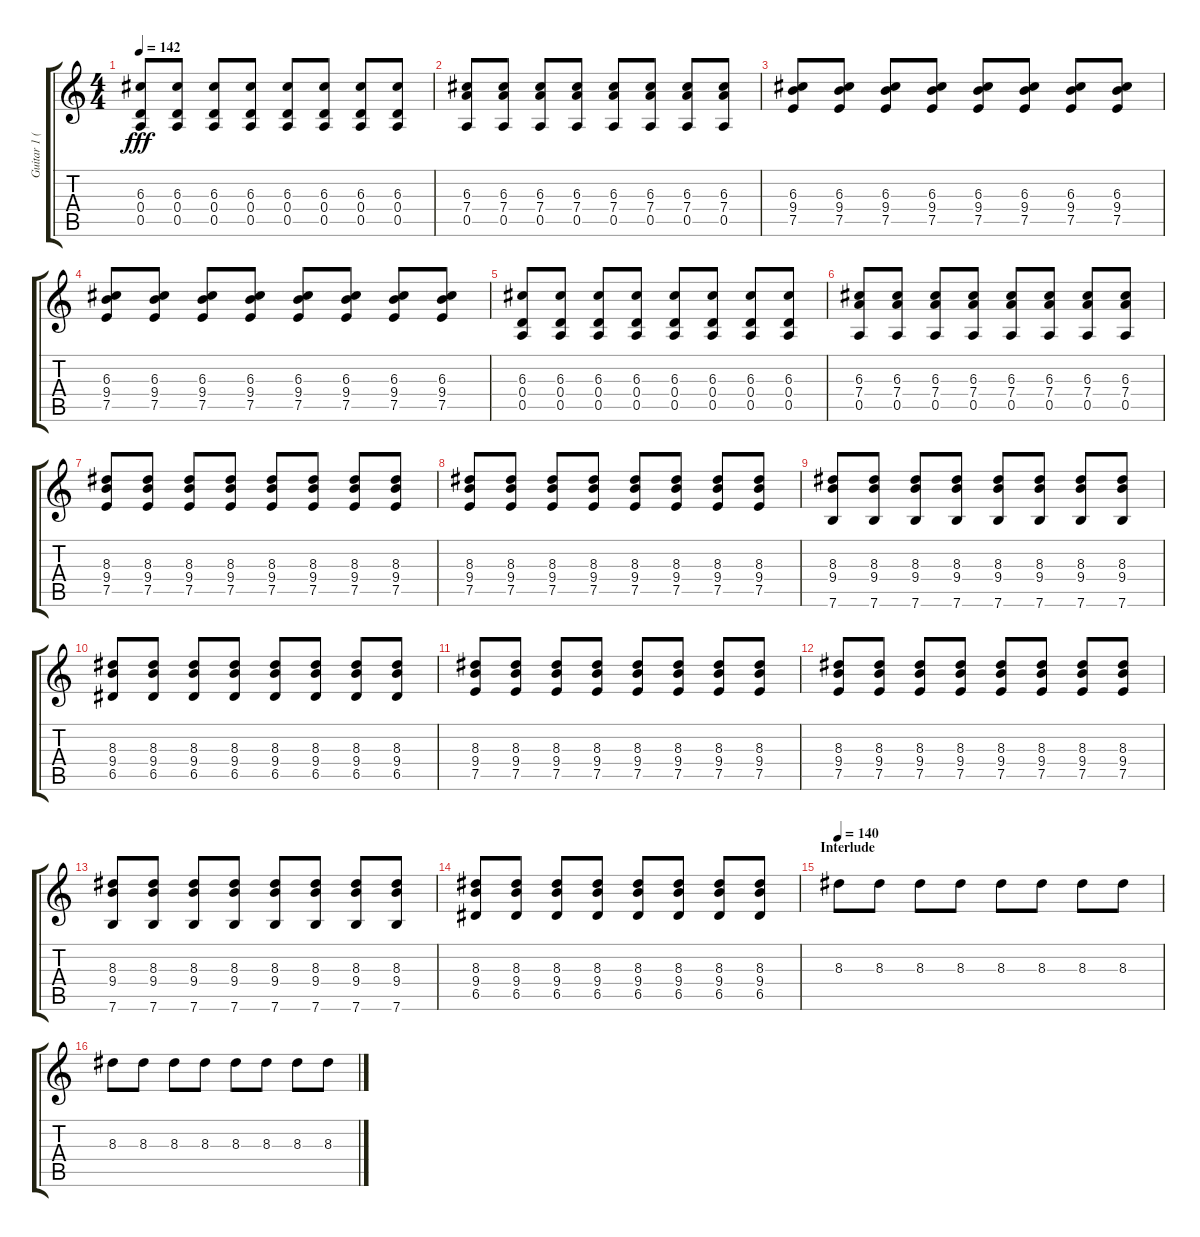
\track ("Guitar 1 (Paul)" "Guitar 1 (") {instrument overdrivenguitar}
\staff {score tabs}
\tuning (E4 B3 G3 D3 A2 E2) {hide}
\ts (4 4)
\tempo 142
\clef g2
\ks c
(6.3 0.4 0.5).8{dy fff} (6.3 0.4 0.5).8 (6.3 0.4 0.5).8 (6.3 0.4 0.5).8 (6.3 0.4 0.5).8 (6.3 0.4 0.5).8 (6.3 0.4 0.5).8 (6.3 0.4 0.5).8 |
(6.3 7.4 0.5).8 (6.3 7.4 0.5).8 (6.3 7.4 0.5).8 (6.3 7.4 0.5).8 (6.3 7.4 0.5).8 (6.3 7.4 0.5).8 (6.3 7.4 0.5).8 (6.3 7.4 0.5).8 |
(6.3 9.4 7.5).8 (6.3 9.4 7.5).8 (6.3 9.4 7.5).8 (6.3 9.4 7.5).8 (6.3 9.4 7.5).8 (6.3 9.4 7.5).8 (6.3 9.4 7.5).8 (6.3 9.4 7.5).8 |
(6.3 9.4 7.5).8 (6.3 9.4 7.5).8 (6.3 9.4 7.5).8 (6.3 9.4 7.5).8 (6.3 9.4 7.5).8 (6.3 9.4 7.5).8 (6.3 9.4 7.5).8 (6.3 9.4 7.5).8 |
(6.3 0.4 0.5).8 (6.3 0.4 0.5).8 (6.3 0.4 0.5).8 (6.3 0.4 0.5).8 (6.3 0.4 0.5).8 (6.3 0.4 0.5).8 (6.3 0.4 0.5).8 (6.3 0.4 0.5).8 |
(6.3 7.4 0.5).8 (6.3 7.4 0.5).8 (6.3 7.4 0.5).8 (6.3 7.4 0.5).8 (6.3 7.4 0.5).8 (6.3 7.4 0.5).8 (6.3 7.4 0.5).8 (6.3 7.4 0.5).8 |
(8.3 9.4 7.5).8 (8.3 9.4 7.5).8 (8.3 9.4 7.5).8 (8.3 9.4 7.5).8 (8.3 9.4 7.5).8 (8.3 9.4 7.5).8 (8.3 9.4 7.5).8 (8.3 9.4 7.5).8 |
(8.3 9.4 7.5).8 (8.3 9.4 7.5).8 (8.3 9.4 7.5).8 (8.3 9.4 7.5).8 (8.3 9.4 7.5).8 (8.3 9.4 7.5).8 (8.3 9.4 7.5).8 (8.3 9.4 7.5).8 |
(8.3 9.4 7.6).8 (8.3 9.4 7.6).8 (8.3 9.4 7.6).8 (8.3 9.4 7.6).8 (8.3 9.4 7.6).8 (8.3 9.4 7.6).8 (8.3 9.4 7.6).8 (8.3 9.4 7.6).8 |
(8.3 9.4 6.5).8 (8.3 9.4 6.5).8 (8.3 9.4 6.5).8 (8.3 9.4 6.5).8 (8.3 9.4 6.5).8 (8.3 9.4 6.5).8 (8.3 9.4 6.5).8 (8.3 9.4 6.5).8 |
(8.3 9.4 7.5).8 (8.3 9.4 7.5).8 (8.3 9.4 7.5).8 (8.3 9.4 7.5).8 (8.3 9.4 7.5).8 (8.3 9.4 7.5).8 (8.3 9.4 7.5).8 (8.3 9.4 7.5).8 |
(8.3 9.4 7.5).8 (8.3 9.4 7.5).8 (8.3 9.4 7.5).8 (8.3 9.4 7.5).8 (8.3 9.4 7.5).8 (8.3 9.4 7.5).8 (8.3 9.4 7.5).8 (8.3 9.4 7.5).8 |
(8.3 9.4 7.6).8 (8.3 9.4 7.6).8 (8.3 9.4 7.6).8 (8.3 9.4 7.6).8 (8.3 9.4 7.6).8 (8.3 9.4 7.6).8 (8.3 9.4 7.6).8 (8.3 9.4 7.6).8 |
(8.3 9.4 6.5).8 (8.3 9.4 6.5).8 (8.3 9.4 6.5).8 (8.3 9.4 6.5).8 (8.3 9.4 6.5).8 (8.3 9.4 6.5).8 (8.3 9.4 6.5).8 (8.3 9.4 6.5).8 |
\section ("" "Interlude")
\tempo 140
8.3.8 8.3.8 8.3.8 8.3.8 8.3.8 8.3.8 8.3.8 8.3.8 |
8.3.8 8.3.8 8.3.8 8.3.8 8.3.8 8.3.8 8.3.8 8.3.8
